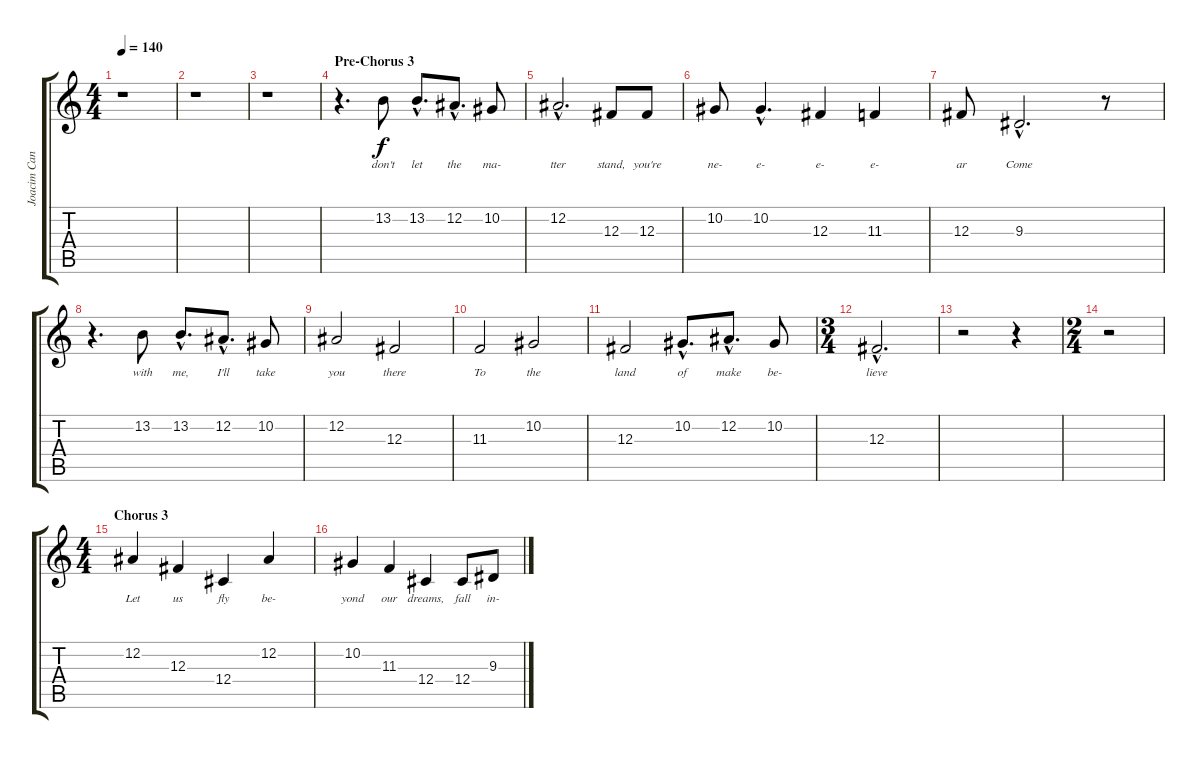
\track ("Joacim Cans :: Vocals" "Joacim Can") {instrument accordion}
\staff {score tabs}
\tuning (Eb4 Bb3 Gb3 Db3 Ab2 Eb2) {hide}
\ts (4 4)
\tempo 140
\clef g2
\ks c
r.1{dy f} |
r.1 |
r.1 |
\section ("" "Pre-Chorus 3")
r.4{d} 13.2.8{lyrics (0 "don't") lyrics (1 "") lyrics (2 "") lyrics (3 "") lyrics (4 "")} 13.2{hac}.8{d lyrics (0 "let") lyrics (1 "") lyrics (2 "") lyrics (3 "") lyrics (4 "")} 12.2{hac}.8{d lyrics (0 "the") lyrics (1 "") lyrics (2 "") lyrics (3 "") lyrics (4 "")} 10.2.8{lyrics (0 "ma-") lyrics (1 "") lyrics (2 "") lyrics (3 "") lyrics (4 "")} |
12.2{hac}.2{d lyrics (0 "tter") lyrics (1 "") lyrics (2 "") lyrics (3 "") lyrics (4 "")} 12.3.8{lyrics (0 "stand,") lyrics (1 "") lyrics (2 "") lyrics (3 "") lyrics (4 "")} 12.3.8{lyrics (0 "you're") lyrics (1 "") lyrics (2 "") lyrics (3 "") lyrics (4 "")} |
10.2.8{lyrics (0 "ne-") lyrics (1 "") lyrics (2 "") lyrics (3 "") lyrics (4 "")} 10.2{hac}.4{d lyrics (0 "e-") lyrics (1 "") lyrics (2 "") lyrics (3 "") lyrics (4 "")} 12.3.4{lyrics (0 "e-") lyrics (1 "") lyrics (2 "") lyrics (3 "") lyrics (4 "")} 11.3.4{lyrics (0 "e-") lyrics (1 "") lyrics (2 "") lyrics (3 "") lyrics (4 "")} |
12.3.8{lyrics (0 "ar") lyrics (1 "") lyrics (2 "") lyrics (3 "") lyrics (4 "")} 9.3{hac}.2{d lyrics (0 "Come") lyrics (1 "") lyrics (2 "") lyrics (3 "") lyrics (4 "")} r.8 |
r.4{d} 13.2.8{lyrics (0 "with") lyrics (1 "") lyrics (2 "") lyrics (3 "") lyrics (4 "")} 13.2{hac}.8{d lyrics (0 "me,") lyrics (1 "") lyrics (2 "") lyrics (3 "") lyrics (4 "")} 12.2{hac}.8{d lyrics (0 "I'll") lyrics (1 "") lyrics (2 "") lyrics (3 "") lyrics (4 "")} 10.2.8{lyrics (0 "take") lyrics (1 "") lyrics (2 "") lyrics (3 "") lyrics (4 "")} |
12.2.2{lyrics (0 "you") lyrics (1 "") lyrics (2 "") lyrics (3 "") lyrics (4 "")} 12.3.2{lyrics (0 "there") lyrics (1 "") lyrics (2 "") lyrics (3 "") lyrics (4 "")} |
11.3.2{lyrics (0 "To") lyrics (1 "") lyrics (2 "") lyrics (3 "") lyrics (4 "")} 10.2.2{lyrics (0 "the") lyrics (1 "") lyrics (2 "") lyrics (3 "") lyrics (4 "")} |
12.3.2{lyrics (0 "land") lyrics (1 "") lyrics (2 "") lyrics (3 "") lyrics (4 "")} 10.2{hac}.8{d lyrics (0 "of") lyrics (1 "") lyrics (2 "") lyrics (3 "") lyrics (4 "")} 12.2{hac}.8{d lyrics (0 "make") lyrics (1 "") lyrics (2 "") lyrics (3 "") lyrics (4 "")} 10.2.8{lyrics (0 "be-") lyrics (1 "") lyrics (2 "") lyrics (3 "") lyrics (4 "")} |
\ts (3 4)
12.3{hac}.2{d lyrics (0 "lieve") lyrics (1 "") lyrics (2 "") lyrics (3 "") lyrics (4 "")} |
r.2 r.4 |
\ts (2 4)
r.2 |
\ts (4 4)
\section ("" "Chorus 3")
12.2.4{lyrics (0 "Let") lyrics (1 "") lyrics (2 "") lyrics (3 "") lyrics (4 "")} 12.3.4{lyrics (0 "us") lyrics (1 "") lyrics (2 "") lyrics (3 "") lyrics (4 "")} 12.4.4{lyrics (0 "fly") lyrics (1 "") lyrics (2 "") lyrics (3 "") lyrics (4 "")} 12.2.4{lyrics (0 "be-") lyrics (1 "") lyrics (2 "") lyrics (3 "") lyrics (4 "")} |
10.2.4{lyrics (0 "yond") lyrics (1 "") lyrics (2 "") lyrics (3 "") lyrics (4 "")} 11.3.4{lyrics (0 "our") lyrics (1 "") lyrics (2 "") lyrics (3 "") lyrics (4 "")} 12.4.4{lyrics (0 "dreams,") lyrics (1 "") lyrics (2 "") lyrics (3 "") lyrics (4 "")} 12.4.8{lyrics (0 "fall") lyrics (1 "") lyrics (2 "") lyrics (3 "") lyrics (4 "")} 9.3.8{lyrics (0 "in-") lyrics (1 "") lyrics (2 "") lyrics (3 "") lyrics (4 "")}
